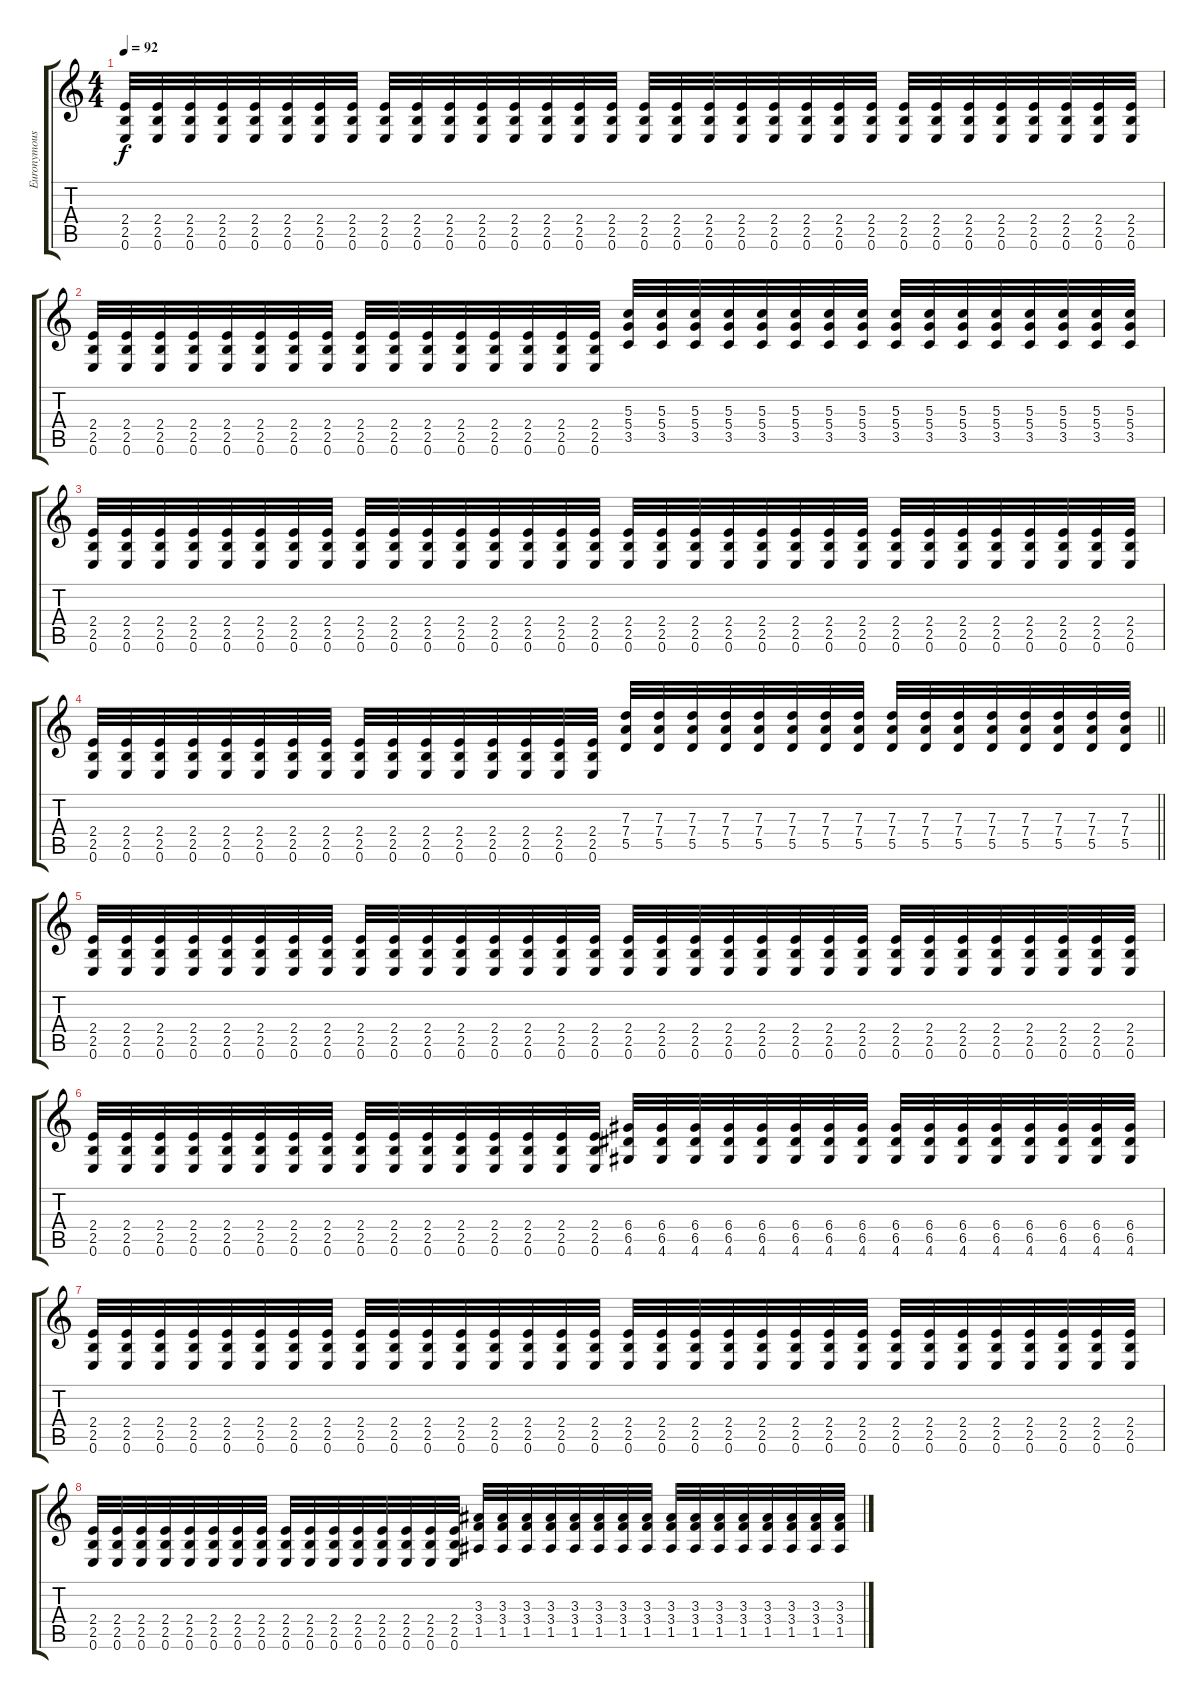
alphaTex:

\track ("Euronymous Lead" "Euronymous") {instrument distortionguitar}
\staff {score tabs}
\tuning (E4 B3 G3 D3 A2 E2) {hide}
\ts (4 4)
\tempo 92
\clef g2
\ks c
(2.4 2.5 0.6).32{dy f} (2.4 2.5 0.6).32 (2.4 2.5 0.6).32 (2.4 2.5 0.6).32 (2.4 2.5 0.6).32 (2.4 2.5 0.6).32 (2.4 2.5 0.6).32 (2.4 2.5 0.6).32 (2.4 2.5 0.6).32 (2.4 2.5 0.6).32 (2.4 2.5 0.6).32 (2.4 2.5 0.6).32 (2.4 2.5 0.6).32 (2.4 2.5 0.6).32 (2.4 2.5 0.6).32 (2.4 2.5 0.6).32 (2.4 2.5 0.6).32 (2.4 2.5 0.6).32 (2.4 2.5 0.6).32 (2.4 2.5 0.6).32 (2.4 2.5 0.6).32 (2.4 2.5 0.6).32 (2.4 2.5 0.6).32 (2.4 2.5 0.6).32 (2.4 2.5 0.6).32 (2.4 2.5 0.6).32 (2.4 2.5 0.6).32 (2.4 2.5 0.6).32 (2.4 2.5 0.6).32 (2.4 2.5 0.6).32 (2.4 2.5 0.6).32 (2.4 2.5 0.6).32 |
(2.4 2.5 0.6).32 (2.4 2.5 0.6).32 (2.4 2.5 0.6).32 (2.4 2.5 0.6).32 (2.4 2.5 0.6).32 (2.4 2.5 0.6).32 (2.4 2.5 0.6).32 (2.4 2.5 0.6).32 (2.4 2.5 0.6).32 (2.4 2.5 0.6).32 (2.4 2.5 0.6).32 (2.4 2.5 0.6).32 (2.4 2.5 0.6).32 (2.4 2.5 0.6).32 (2.4 2.5 0.6).32 (2.4 2.5 0.6).32 (5.3 5.4 3.5).32 (5.3 5.4 3.5).32 (5.3 5.4 3.5).32 (5.3 5.4 3.5).32 (5.3 5.4 3.5).32 (5.3 5.4 3.5).32 (5.3 5.4 3.5).32 (5.3 5.4 3.5).32 (5.3 5.4 3.5).32 (5.3 5.4 3.5).32 (5.3 5.4 3.5).32 (5.3 5.4 3.5).32 (5.3 5.4 3.5).32 (5.3 5.4 3.5).32 (5.3 5.4 3.5).32 (5.3 5.4 3.5).32 |
(2.4 2.5 0.6).32 (2.4 2.5 0.6).32 (2.4 2.5 0.6).32 (2.4 2.5 0.6).32 (2.4 2.5 0.6).32 (2.4 2.5 0.6).32 (2.4 2.5 0.6).32 (2.4 2.5 0.6).32 (2.4 2.5 0.6).32 (2.4 2.5 0.6).32 (2.4 2.5 0.6).32 (2.4 2.5 0.6).32 (2.4 2.5 0.6).32 (2.4 2.5 0.6).32 (2.4 2.5 0.6).32 (2.4 2.5 0.6).32 (2.4 2.5 0.6).32 (2.4 2.5 0.6).32 (2.4 2.5 0.6).32 (2.4 2.5 0.6).32 (2.4 2.5 0.6).32 (2.4 2.5 0.6).32 (2.4 2.5 0.6).32 (2.4 2.5 0.6).32 (2.4 2.5 0.6).32 (2.4 2.5 0.6).32 (2.4 2.5 0.6).32 (2.4 2.5 0.6).32 (2.4 2.5 0.6).32 (2.4 2.5 0.6).32 (2.4 2.5 0.6).32 (2.4 2.5 0.6).32 |
\barLineRight lightlight
(2.4 2.5 0.6).32 (2.4 2.5 0.6).32 (2.4 2.5 0.6).32 (2.4 2.5 0.6).32 (2.4 2.5 0.6).32 (2.4 2.5 0.6).32 (2.4 2.5 0.6).32 (2.4 2.5 0.6).32 (2.4 2.5 0.6).32 (2.4 2.5 0.6).32 (2.4 2.5 0.6).32 (2.4 2.5 0.6).32 (2.4 2.5 0.6).32 (2.4 2.5 0.6).32 (2.4 2.5 0.6).32 (2.4 2.5 0.6).32 (7.3 7.4 5.5).32 (7.3 7.4 5.5).32 (7.3 7.4 5.5).32 (7.3 7.4 5.5).32 (7.3 7.4 5.5).32 (7.3 7.4 5.5).32 (7.3 7.4 5.5).32 (7.3 7.4 5.5).32 (7.3 7.4 5.5).32 (7.3 7.4 5.5).32 (7.3 7.4 5.5).32 (7.3 7.4 5.5).32 (7.3 7.4 5.5).32 (7.3 7.4 5.5).32 (7.3 7.4 5.5).32 (7.3 7.4 5.5).32 |
(2.4 2.5 0.6).32 (2.4 2.5 0.6).32 (2.4 2.5 0.6).32 (2.4 2.5 0.6).32 (2.4 2.5 0.6).32 (2.4 2.5 0.6).32 (2.4 2.5 0.6).32 (2.4 2.5 0.6).32 (2.4 2.5 0.6).32 (2.4 2.5 0.6).32 (2.4 2.5 0.6).32 (2.4 2.5 0.6).32 (2.4 2.5 0.6).32 (2.4 2.5 0.6).32 (2.4 2.5 0.6).32 (2.4 2.5 0.6).32 (2.4 2.5 0.6).32 (2.4 2.5 0.6).32 (2.4 2.5 0.6).32 (2.4 2.5 0.6).32 (2.4 2.5 0.6).32 (2.4 2.5 0.6).32 (2.4 2.5 0.6).32 (2.4 2.5 0.6).32 (2.4 2.5 0.6).32 (2.4 2.5 0.6).32 (2.4 2.5 0.6).32 (2.4 2.5 0.6).32 (2.4 2.5 0.6).32 (2.4 2.5 0.6).32 (2.4 2.5 0.6).32 (2.4 2.5 0.6).32 |
(2.4 2.5 0.6).32 (2.4 2.5 0.6).32 (2.4 2.5 0.6).32 (2.4 2.5 0.6).32 (2.4 2.5 0.6).32 (2.4 2.5 0.6).32 (2.4 2.5 0.6).32 (2.4 2.5 0.6).32 (2.4 2.5 0.6).32 (2.4 2.5 0.6).32 (2.4 2.5 0.6).32 (2.4 2.5 0.6).32 (2.4 2.5 0.6).32 (2.4 2.5 0.6).32 (2.4 2.5 0.6).32 (2.4 2.5 0.6).32 (6.4 6.5 4.6).32 (6.4 6.5 4.6).32 (6.4 6.5 4.6).32 (6.4 6.5 4.6).32 (6.4 6.5 4.6).32 (6.4 6.5 4.6).32 (6.4 6.5 4.6).32 (6.4 6.5 4.6).32 (6.4 6.5 4.6).32 (6.4 6.5 4.6).32 (6.4 6.5 4.6).32 (6.4 6.5 4.6).32 (6.4 6.5 4.6).32 (6.4 6.5 4.6).32 (6.4 6.5 4.6).32 (6.4 6.5 4.6).32 |
(2.4 2.5 0.6).32 (2.4 2.5 0.6).32 (2.4 2.5 0.6).32 (2.4 2.5 0.6).32 (2.4 2.5 0.6).32 (2.4 2.5 0.6).32 (2.4 2.5 0.6).32 (2.4 2.5 0.6).32 (2.4 2.5 0.6).32 (2.4 2.5 0.6).32 (2.4 2.5 0.6).32 (2.4 2.5 0.6).32 (2.4 2.5 0.6).32 (2.4 2.5 0.6).32 (2.4 2.5 0.6).32 (2.4 2.5 0.6).32 (2.4 2.5 0.6).32 (2.4 2.5 0.6).32 (2.4 2.5 0.6).32 (2.4 2.5 0.6).32 (2.4 2.5 0.6).32 (2.4 2.5 0.6).32 (2.4 2.5 0.6).32 (2.4 2.5 0.6).32 (2.4 2.5 0.6).32 (2.4 2.5 0.6).32 (2.4 2.5 0.6).32 (2.4 2.5 0.6).32 (2.4 2.5 0.6).32 (2.4 2.5 0.6).32 (2.4 2.5 0.6).32 (2.4 2.5 0.6).32 |
(2.4 2.5 0.6).32 (2.4 2.5 0.6).32 (2.4 2.5 0.6).32 (2.4 2.5 0.6).32 (2.4 2.5 0.6).32 (2.4 2.5 0.6).32 (2.4 2.5 0.6).32 (2.4 2.5 0.6).32 (2.4 2.5 0.6).32 (2.4 2.5 0.6).32 (2.4 2.5 0.6).32 (2.4 2.5 0.6).32 (2.4 2.5 0.6).32 (2.4 2.5 0.6).32 (2.4 2.5 0.6).32 (2.4 2.5 0.6).32 (3.3 3.4 1.5).32 (3.3 3.4 1.5).32 (3.3 3.4 1.5).32 (3.3 3.4 1.5).32 (3.3 3.4 1.5).32 (3.3 3.4 1.5).32 (3.3 3.4 1.5).32 (3.3 3.4 1.5).32 (3.3 3.4 1.5).32 (3.3 3.4 1.5).32 (3.3 3.4 1.5).32 (3.3 3.4 1.5).32 (3.3 3.4 1.5).32 (3.3 3.4 1.5).32 (3.3 3.4 1.5).32 (3.3 3.4 1.5).32
